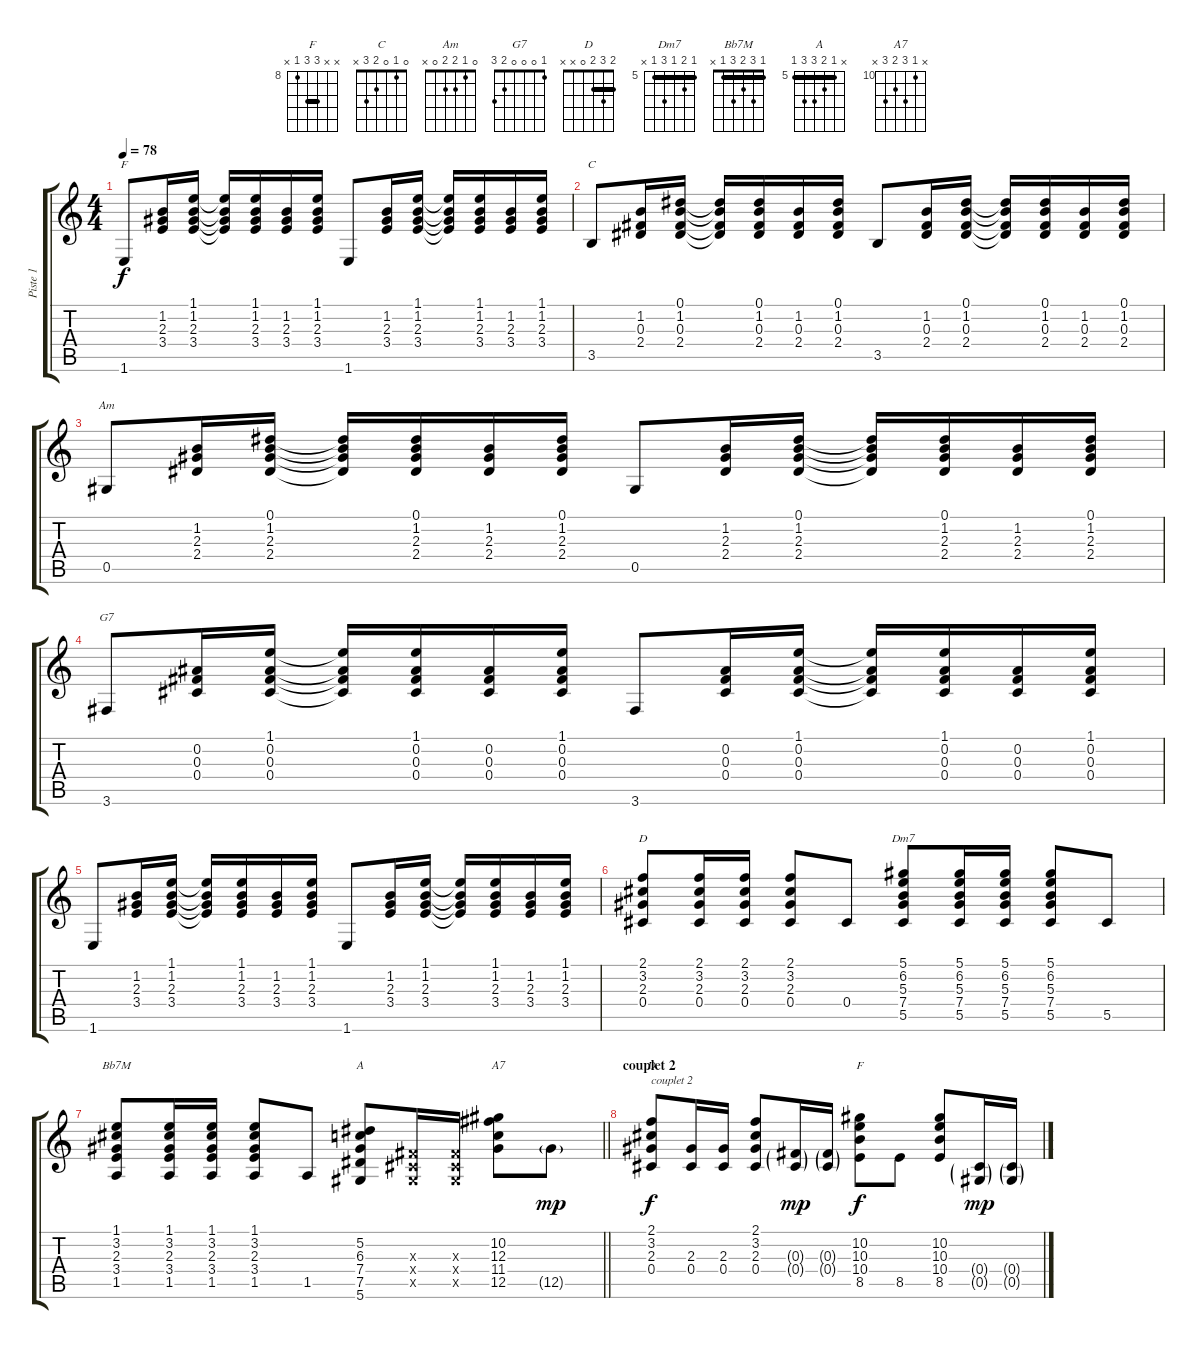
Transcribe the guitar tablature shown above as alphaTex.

\track ("Piste 1" "Piste 1") {instrument acousticguitarnylon}
\staff {score tabs}
\tuning (Eb4 Bb3 Gb3 Db3 Ab2 Eb2) {hide}
\chord ("F" 1 1 2 3 3 1) {barre 1}
\chord ("C" 0 1 0 2 3 x)
\chord ("Am" 0 1 2 2 0 x)
\chord ("G7" 1 0 0 0 2 3)
\chord ("D" 2 3 2 0 x x)
\chord ("Dm7" 5 6 5 7 5 x) {firstfret 5 barre 5}
\chord ("Bb7M" 1 3 2 3 1 x) {barre 1}
\chord ("A" x 5 6 7 7 5) {firstfret 5 barre 5}
\chord ("A7" x 10 12 11 12 x) {firstfret 10}
\chord ("D" 2 3 2 0 x x) {barre 2}
\chord ("F" x x 10 10 8 x) {firstfret 8 barre 10}
\ts (4 4)
\tempo 78
\clef g2
\ks c
1.6.8{ch "F" dy f} (1.2 2.3 3.4).16 (1.1 1.2 2.3 3.4).16 (1.1{t} 1.2{t} 2.3{t} 3.4{t}).16 (1.1 1.2 2.3 3.4).16 (1.2 2.3 3.4).16 (1.1 1.2 2.3 3.4).16 1.6.8 (1.2 2.3 3.4).16 (1.1 1.2 2.3 3.4).16 (1.1{t} 1.2{t} 2.3{t} 3.4{t}).16 (1.1 1.2 2.3 3.4).16 (1.2 2.3 3.4).16 (1.1 1.2 2.3 3.4).16 |
3.5.8{ch "C"} (1.2 0.3 2.4).16 (0.1 1.2 0.3 2.4).16 (0.1{t} 1.2{t} 0.3{t} 2.4{t}).16 (0.1 1.2 0.3 2.4).16 (1.2 0.3 2.4).16 (0.1 1.2 0.3 2.4).16 3.5.8 (1.2 0.3 2.4).16 (0.1 1.2 0.3 2.4).16 (0.1{t} 1.2{t} 0.3{t} 2.4{t}).16 (0.1 1.2 0.3 2.4).16 (1.2 0.3 2.4).16 (0.1 1.2 0.3 2.4).16 |
0.5.8{ch "Am"} (1.2 2.3 2.4).16 (0.1 1.2 2.3 2.4).16 (0.1{t} 1.2{t} 2.3{t} 2.4{t}).16 (0.1 1.2 2.3 2.4).16 (1.2 2.3 2.4).16 (0.1 1.2 2.3 2.4).16 0.5.8 (1.2 2.3 2.4).16 (0.1 1.2 2.3 2.4).16 (0.1{t} 1.2{t} 2.3{t} 2.4{t}).16 (0.1 1.2 2.3 2.4).16 (1.2 2.3 2.4).16 (0.1 1.2 2.3 2.4).16 |
3.6.8{ch "G7"} (0.2 0.3 0.4).16 (1.1 0.2 0.3 0.4).16 (1.1{t} 0.2{t} 0.3{t} 0.4{t}).16 (1.1 0.2 0.3 0.4).16 (0.2 0.3 0.4).16 (1.1 0.2 0.3 0.4).16 3.6.8 (0.2 0.3 0.4).16 (1.1 0.2 0.3 0.4).16 (1.1{t} 0.2{t} 0.3{t} 0.4{t}).16 (1.1 0.2 0.3 0.4).16 (0.2 0.3 0.4).16 (1.1 0.2 0.3 0.4).16 |
1.6.8 (1.2 2.3 3.4).16 (1.1 1.2 2.3 3.4).16 (1.1{t} 1.2{t} 2.3{t} 3.4{t}).16 (1.1 1.2 2.3 3.4).16 (1.2 2.3 3.4).16 (1.1 1.2 2.3 3.4).16 1.6.8 (1.2 2.3 3.4).16 (1.1 1.2 2.3 3.4).16 (1.1{t} 1.2{t} 2.3{t} 3.4{t}).16 (1.1 1.2 2.3 3.4).16 (1.2 2.3 3.4).16 (1.1 1.2 2.3 3.4).16 |
(2.1 3.2 2.3 0.4).8{ch "D"} (2.1 3.2 2.3 0.4).16 (2.1 3.2 2.3 0.4).16 (2.1 3.2 2.3 0.4).8 0.4.8 (5.1 6.2 5.3 7.4 5.5).8{ch "Dm7"} (5.1 6.2 5.3 7.4 5.5).16 (5.1 6.2 5.3 7.4 5.5).16 (5.1 6.2 5.3 7.4 5.5).8 5.5.8 |
\barLineRight lightlight
(1.1 3.2 2.3 3.4 1.5).8{ch "Bb7M"} (1.1 3.2 2.3 3.4 1.5).16 (1.1 3.2 2.3 3.4 1.5).16 (1.1 3.2 2.3 3.4 1.5).8 1.5.8 (5.2 6.3 7.4 7.5 5.6).8{ch "A"} (0.3{x} 0.4{x} 0.5{x}).16 (0.3{x} 0.4{x} 0.5{x}).16 (10.2 12.3 11.4 12.5).8{ch "A7"} 12.5{g}.8{dy mp} |
\section ("" "couplet 2")
(2.1 3.2 2.3 0.4).8{ch "D" txt "couplet 2" dy f} (2.3 0.4).16 (2.3 0.4).16 (2.1 3.2 2.3 0.4).8 (0.3{g} 0.4{g}).16{dy mp} (0.3{g} 0.4{g}).16 (10.2 10.3 10.4 8.5).8{ch "F" dy f} 8.5.8 (10.2 10.3 10.4 8.5).8 (0.4{g} 0.5{g}).16{dy mp} (0.4{g} 0.5{g}).16
